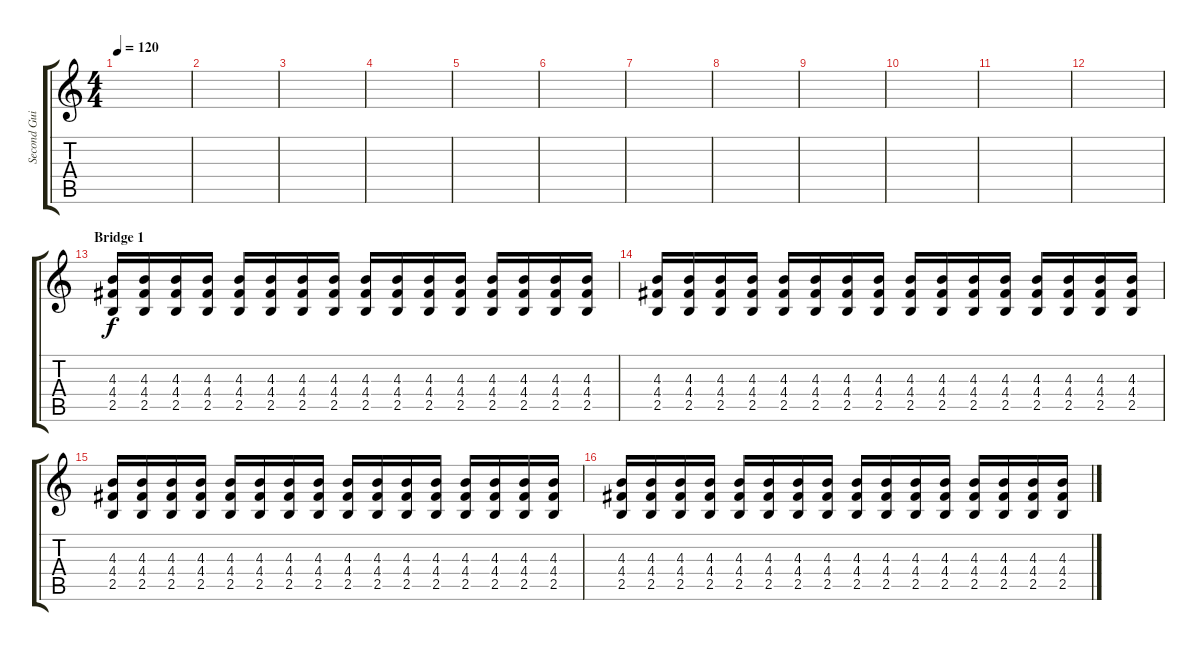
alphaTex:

\track ("Second Guitar (optional!)" "Second Gui") {instrument distortionguitar}
\staff {score tabs}
\tuning (E4 B3 G3 D3 A2 E2) {hide}
\ts (4 4)
\tempo 120
\clef g2
\ks c
|
|
|
|
|
|
|
|
|
|
|
|
\section ("" "Bridge 1")
(4.3 4.4 2.5).16 (4.3 4.4 2.5).16 (4.3 4.4 2.5).16 (4.3 4.4 2.5).16 (4.3 4.4 2.5).16 (4.3 4.4 2.5).16 (4.3 4.4 2.5).16 (4.3 4.4 2.5).16 (4.3 4.4 2.5).16 (4.3 4.4 2.5).16 (4.3 4.4 2.5).16 (4.3 4.4 2.5).16 (4.3 4.4 2.5).16 (4.3 4.4 2.5).16 (4.3 4.4 2.5).16 (4.3 4.4 2.5).16 |
(4.3 4.4 2.5).16 (4.3 4.4 2.5).16 (4.3 4.4 2.5).16 (4.3 4.4 2.5).16 (4.3 4.4 2.5).16 (4.3 4.4 2.5).16 (4.3 4.4 2.5).16 (4.3 4.4 2.5).16 (4.3 4.4 2.5).16 (4.3 4.4 2.5).16 (4.3 4.4 2.5).16 (4.3 4.4 2.5).16 (4.3 4.4 2.5).16 (4.3 4.4 2.5).16 (4.3 4.4 2.5).16 (4.3 4.4 2.5).16 |
(4.3 4.4 2.5).16 (4.3 4.4 2.5).16 (4.3 4.4 2.5).16 (4.3 4.4 2.5).16 (4.3 4.4 2.5).16 (4.3 4.4 2.5).16 (4.3 4.4 2.5).16 (4.3 4.4 2.5).16 (4.3 4.4 2.5).16 (4.3 4.4 2.5).16 (4.3 4.4 2.5).16 (4.3 4.4 2.5).16 (4.3 4.4 2.5).16 (4.3 4.4 2.5).16 (4.3 4.4 2.5).16 (4.3 4.4 2.5).16 |
(4.3 4.4 2.5).16 (4.3 4.4 2.5).16 (4.3 4.4 2.5).16 (4.3 4.4 2.5).16 (4.3 4.4 2.5).16 (4.3 4.4 2.5).16 (4.3 4.4 2.5).16 (4.3 4.4 2.5).16 (4.3 4.4 2.5).16 (4.3 4.4 2.5).16 (4.3 4.4 2.5).16 (4.3 4.4 2.5).16 (4.3 4.4 2.5).16 (4.3 4.4 2.5).16 (4.3 4.4 2.5).16 (4.3 4.4 2.5).16
